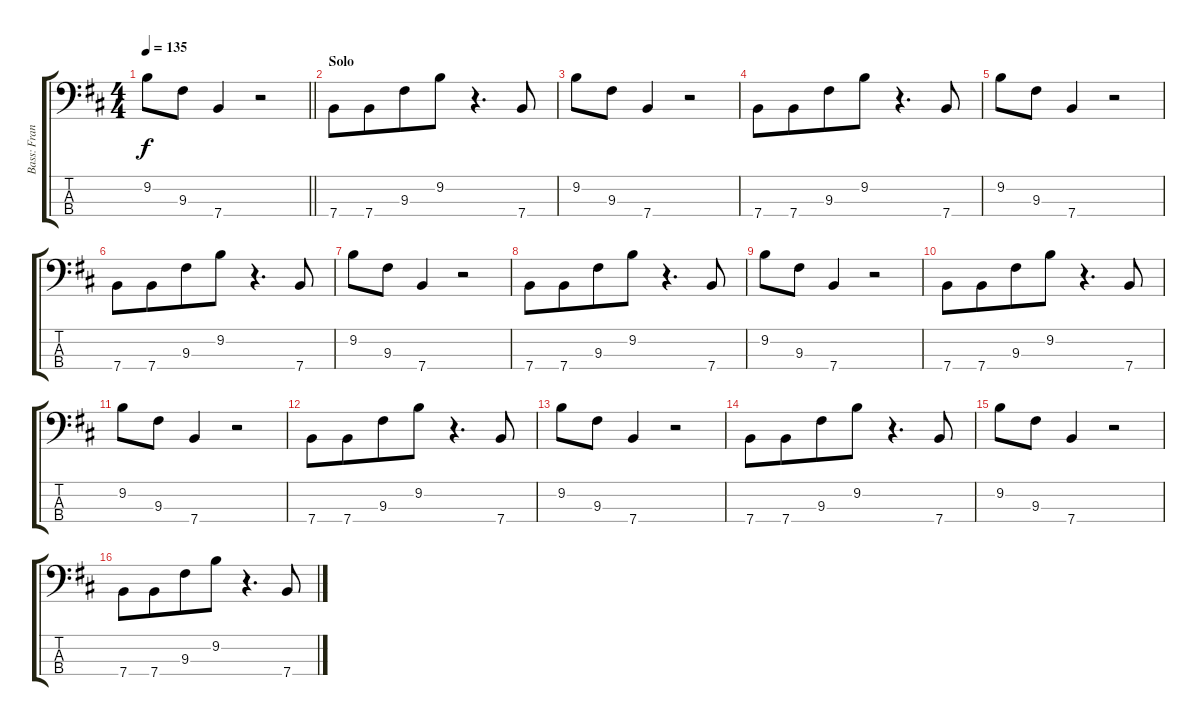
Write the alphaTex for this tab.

\track ("Bass: Francis" "Bass: Fran") {instrument electricbassfinger}
\staff {score tabs}
\tuning (G2 D2 A1 E1) {hide}
\ts (4 4)
\tempo 135
\clef f4
\barLineRight lightlight
\ks d
9.2.8{dy f} 9.3.8 7.4.4 r.2 |
\section ("" "Solo")
7.4.8 7.4.8{beam merge} 9.3.8 9.2.8 r.4{d} 7.4.8 |
9.2.8 9.3.8 7.4.4 r.2 |
7.4.8 7.4.8{beam merge} 9.3.8 9.2.8 r.4{d} 7.4.8 |
9.2.8 9.3.8 7.4.4 r.2 |
7.4.8 7.4.8{beam merge} 9.3.8 9.2.8 r.4{d} 7.4.8 |
9.2.8 9.3.8 7.4.4 r.2 |
7.4.8 7.4.8{beam merge} 9.3.8 9.2.8 r.4{d} 7.4.8 |
9.2.8 9.3.8 7.4.4 r.2 |
7.4.8 7.4.8{beam merge} 9.3.8 9.2.8 r.4{d} 7.4.8 |
9.2.8 9.3.8 7.4.4 r.2 |
7.4.8 7.4.8{beam merge} 9.3.8 9.2.8 r.4{d} 7.4.8 |
9.2.8 9.3.8 7.4.4 r.2 |
7.4.8 7.4.8{beam merge} 9.3.8 9.2.8 r.4{d} 7.4.8 |
9.2.8 9.3.8 7.4.4 r.2 |
7.4.8 7.4.8{beam merge} 9.3.8 9.2.8 r.4{d} 7.4.8
